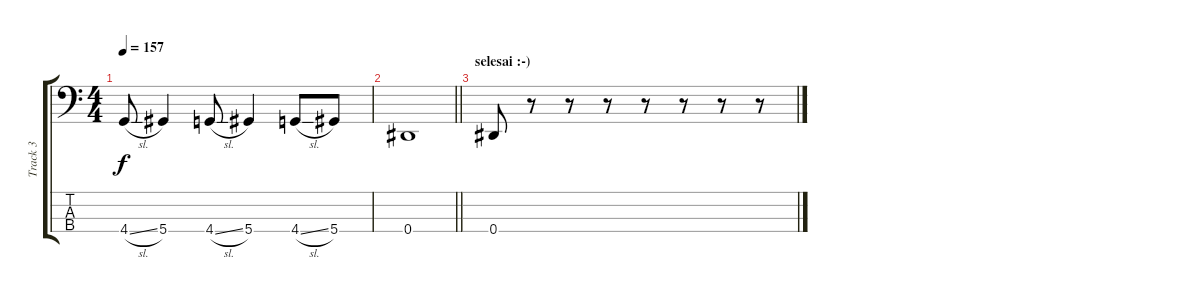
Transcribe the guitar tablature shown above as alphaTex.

\track ("Track 3" "Track 3") {instrument electricbassfinger}
\staff {score tabs}
\tuning (Gb2 Db2 Ab1 Eb1) {hide}
\ts (4 4)
\tempo 157
\clef f4
\ks c
4.4{sl}.8{dy f} 5.4.4 4.4{sl}.8 5.4.4 4.4{sl}.8 5.4.8 |
\barLineRight lightlight
0.4.1 |
\section ("" "selesai :-)")
0.4.8 r.8 r.8 r.8 r.8 r.8 r.8 r.8
